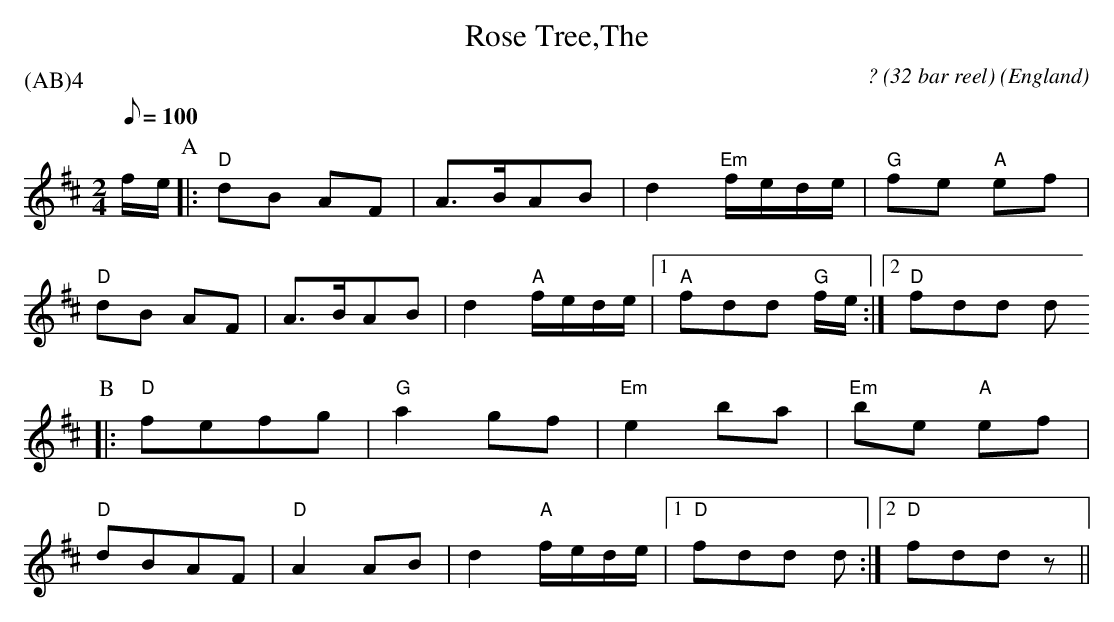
X:1
T:Rose Tree,The
C:? (32 bar reel)
P:(AB)4
M:2/4
L:1/8
Q:100
O:England
K:D
f/e/ \
P:A
|:  "D" dB  AF |  A>BAB      | d2 "Em" f/e/d/e/      |  "G" fe "A" ef      |
 "D" dB  AF    |  A>BAB      | d2 "A" f/e/d/e/       |1 "A" fdd "G" f/e/  :|2 "D" fdd d
P:B
|: "D" fefg  | "G" a2gf      | "Em" e2ba             |  "Em" be "A" ef     |
 "D" dBAF    |  "D" A2AB     | d2 "A" f/e/d/e/       |1 "D" fdd  d        :|2 "D" fdd z ||
